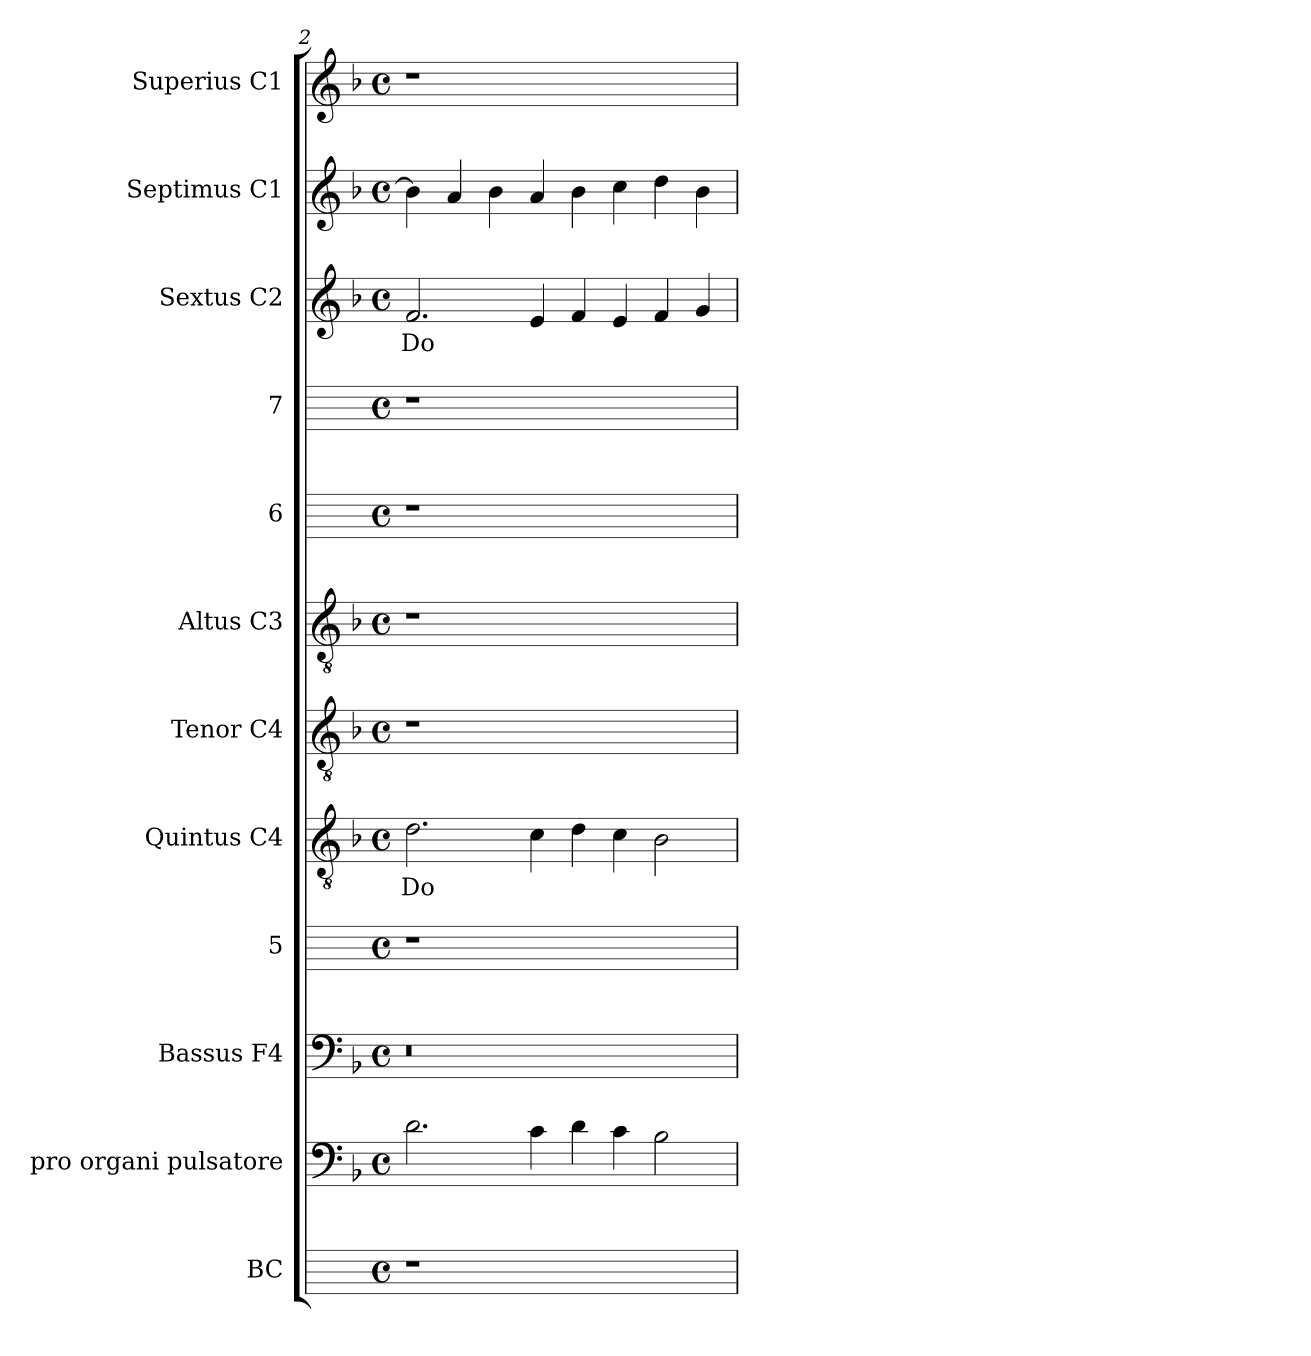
**kern	**kern	**kern	**kern	**kern	**text	**kern	**kern	**kern	**kern	**kern	**text	**kern	**text	**kern
*part12	*part11	*part10	*part9	*part8	*part8	*part7	*part6	*part5	*part4	*part3	*part3	*part2	*part2	*part1
*staff12	*staff11	*staff10	*staff9	*staff8	*staff8	*staff7	*staff6	*staff5	*staff4	*staff3	*staff3	*staff2	*staff2	*staff1
*I"BC	*I"pro organi  pulsatore	*I"Bassus  F4	*I"5	*I"Quintus  C4	*	*I"Tenor  C4	*I"Altus  C3	*I"6	*I"7	*I"Sextus  C2	*	*I"Septimus  C1	*	*I"Superius  C1
*I'BC	*	*I'B	*	*	*	*I'T	*I'A	*	*	*	*	*	*	*I'S
*	*clefF4	*clefF4	*	*clefGv2	*	*clefGv2	*clefGv2	*	*	*clefG2	*	*clefG2	*	*clefG2
*k[]	*k[b-]	*k[b-]	*k[]	*k[b-]	*	*k[b-]	*k[b-]	*k[]	*k[]	*k[b-]	*	*k[b-]	*	*k[b-]
*C:	*F:	*F:	*C:	*F:	*	*F:	*F:	*C:	*C:	*F:	*	*F:	*	*F:
*M4/4	*M4/4	*M4/4	*M4/4	*M4/4	*	*M4/4	*M4/4	*M4/4	*M4/4	*M4/4	*	*M4/4	*	*M4/4
*met(c)	*met(c)	*met(c)	*met(c)	*met(c)	*	*met(c)	*met(c)	*met(c)	*met(c)	*met(c)	*	*met(c)	*	*met(c)
=2	=2	=2	=2	=2	=2	=2	=2	=2	=2	=2	=2	=2	=2	=2
!	!	!	!	!	!LO:LY:b:cj	!	!	!	!	!	!LO:LY:b:cj	!	!LO:LY:b:cj	!
1r	2.d\	0r	1r	2.d\	Do-	1r	1r	1r	1r	2.f/	Do-	4b-\]	--	1r
!	!	!	!	!	!	!	!	!	!	!	!	!	!LO:LY:b:cj	!
.	.	.	.	.	.	.	.	.	.	.	.	4a/	--	.
!	!	!	!	!	!	!	!	!	!	!	!	!	!LO:LY:b:cj	!
.	.	.	.	.	.	.	.	.	.	.	.	4b-\	--	.
!	!	!	!	!	!LO:LY:b:cj	!	!	!	!	!	!LO:LY:b:cj	!	!LO:LY:b:cj	!
.	4c\	.	.	4c\	--	.	.	.	.	4e/	--	4a/	--	.
!	!	!	!	!	!LO:LY:b:cj	!	!	!	!	!	!LO:LY:b:cj	!	!LO:LY:b:cj	!
1ryy	4d\	.	1ryy	4d\	--	1ryy	1ryy	1ryy	1ryy	4f/	--	4b-\	--	1ryy
!	!	!	!	!	!LO:LY:b:cj	!	!	!	!	!	!LO:LY:b:cj	!	!LO:LY:b:cj	!
.	4c\	.	.	4c\	--	.	.	.	.	4e/	--	4cc\	--	.
!	!	!	!	!	!LO:LY:b:cj	!	!	!	!	!	!LO:LY:b:cj	!	!LO:LY:b:cj	!
.	2B-\	.	.	2B-\	--	.	.	.	.	4f/	--	4dd\	--	.
!	!	!	!	!	!	!	!	!	!	!	!LO:LY:b:cj	!	!LO:LY:b:cj	!
.	.	.	.	.	.	.	.	.	.	4g/	--	4b-\	--	.
=	=	=	=	=	=	=	=	=	=	=	=	=	=	=
*-	*-	*-	*-	*-	*-	*-	*-	*-	*-	*-	*-	*-	*-	*-
